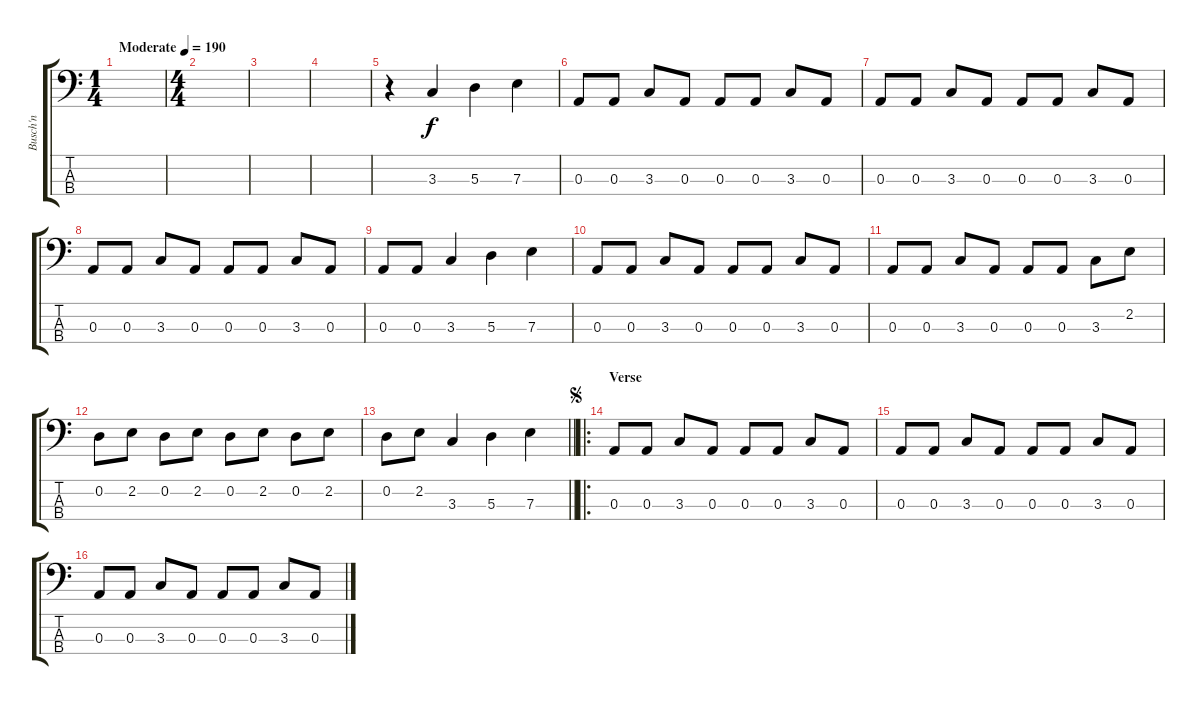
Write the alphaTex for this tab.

\track ("Busch'n" "Busch'n") {instrument electricbassfinger}
\staff {score tabs}
\tuning (G2 D2 A1 E1) {hide}
\ts (1 4)
\tempo (190 "Moderate")
\clef f4
\ks c
|
\ts (4 4)
|
|
|
r.4 3.3.4 5.3.4 7.3.4 |
0.3.8 0.3.8 3.3.8 0.3.8 0.3.8 0.3.8 3.3.8 0.3.8 |
0.3.8 0.3.8 3.3.8 0.3.8 0.3.8 0.3.8 3.3.8 0.3.8 |
0.3.8 0.3.8 3.3.8 0.3.8 0.3.8 0.3.8 3.3.8 0.3.8 |
0.3.8 0.3.8 3.3.4 5.3.4 7.3.4 |
0.3.8 0.3.8 3.3.8 0.3.8 0.3.8 0.3.8 3.3.8 0.3.8 |
0.3.8 0.3.8 3.3.8 0.3.8 0.3.8 0.3.8 3.3.8 2.2.8 |
0.2.8 2.2.8 0.2.8 2.2.8 0.2.8 2.2.8 0.2.8 2.2.8 |
\barLineRight lightlight
0.2.8 2.2.8 3.3.4 5.3.4 7.3.4 |
\ro
\section ("" "Verse")
\jump segno
0.3.8 0.3.8 3.3.8 0.3.8 0.3.8 0.3.8 3.3.8 0.3.8 |
0.3.8 0.3.8 3.3.8 0.3.8 0.3.8 0.3.8 3.3.8 0.3.8 |
0.3.8 0.3.8 3.3.8 0.3.8 0.3.8 0.3.8 3.3.8 0.3.8
